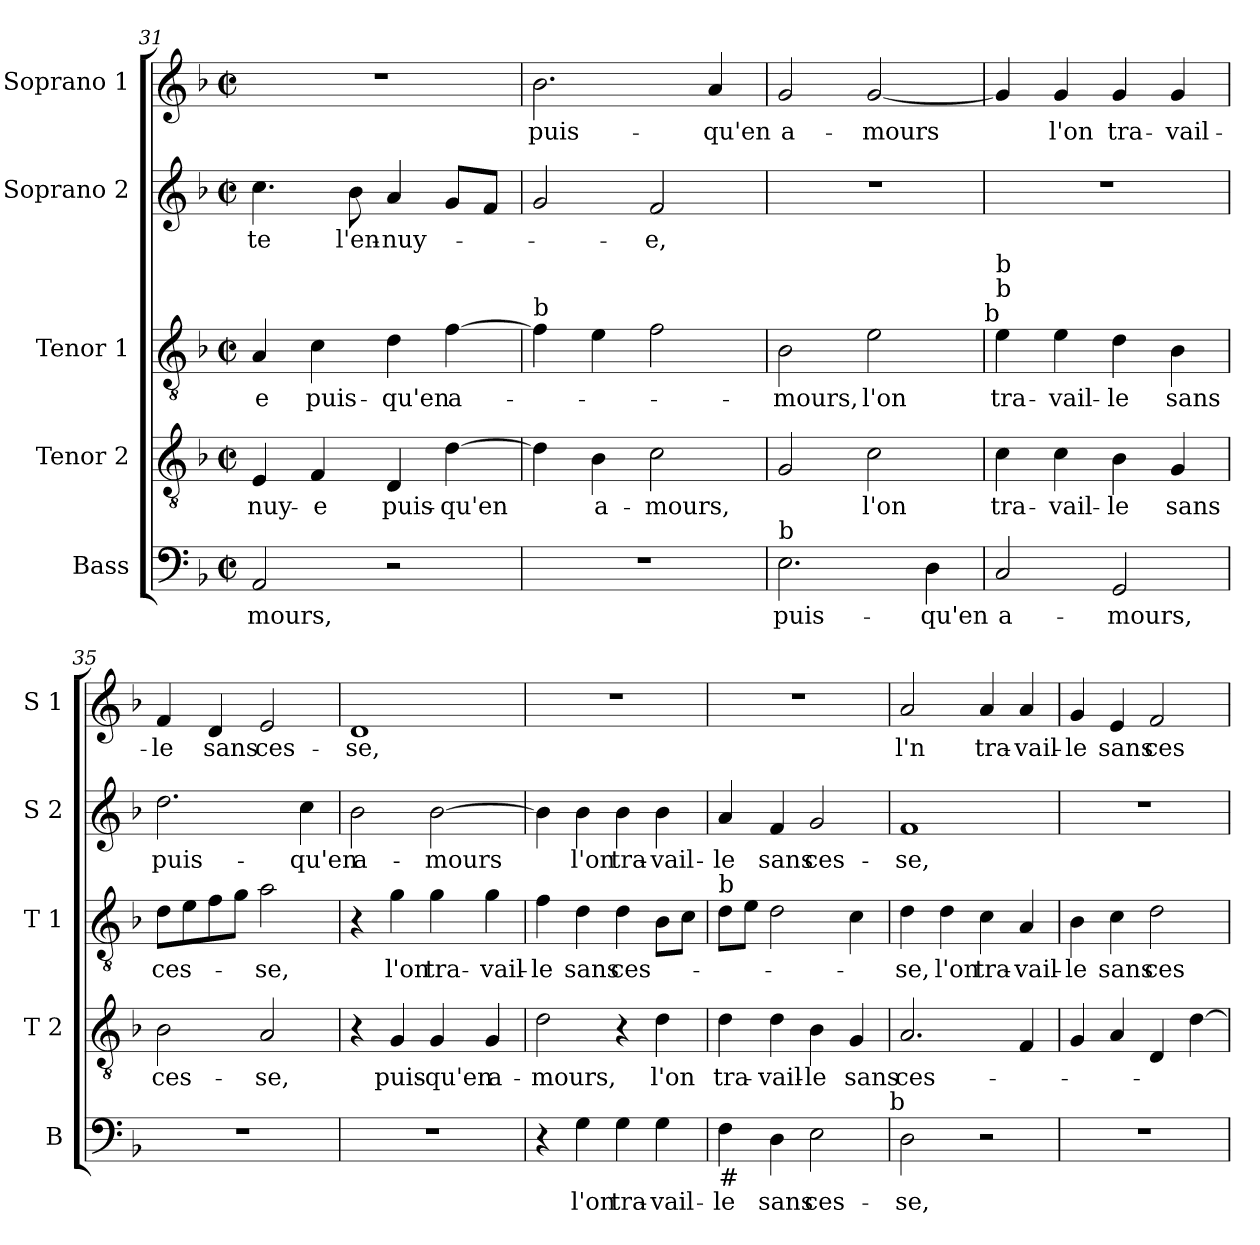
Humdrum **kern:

**kern	**text	**kern	**text	**kern	**text	**kern	**text	**kern	**text
*part5	*part5	*part4	*part4	*part3	*part3	*part2	*part2	*part1	*part1
*staff5	*staff5	*staff4	*staff4	*staff3	*staff3	*staff2	*staff2	*staff1	*staff1
*I"Bass	*	*I"Tenor 2	*	*I"Tenor 1	*	*I"Soprano 2	*	*I"Soprano 1	*
*I'B	*	*I'T 2	*	*I'T 1	*	*I'S 2	*	*I'S 1	*
!!LO:LB:g=z
*clefF4	*	*clefGv2	*	*clefGv2	*	*clefG2	*	*clefG2	*
*k[b-]	*	*k[b-]	*	*k[b-]	*	*k[b-]	*	*k[b-]	*
*F:	*	*F:	*	*F:	*	*F:	*	*F:	*
*M2/2	*	*M2/2	*	*M2/2	*	*M2/2	*	*M2/2	*
*met(c|)	*	*met(c|)	*	*met(c|)	*	*met(c|)	*	*met(c|)	*
=31	=31	=31	=31	=31	=31	=31	=31	=31	=31
2AA/	-mours,	4E/	-nuy-	4A/	-e	4.cc\	-te	1r	.
.	.	4F/	-e	4c\	puis-	.	.	.	.
.	.	.	.	.	.	8b-\	l'en-	.	.
2r	.	4D/	puis-	4d\	-qu'en	4a/	-nuy-	.	.
.	.	[4d\	-qu'en	[4f\	a-	8g/L	.	.	.
.	.	.	.	.	.	8f/J	.	.	.
=32	=32	=32	=32	=32	=32	=32	=32	=32	=32
!	!	!	!	!LO:TX:a:t=b	!	!	!	!	!
1r	.	4d\]	.	4f\]	.	2g/	.	2.b-\	puis-
.	.	4B-\	a-	4e\	.	.	.	.	.
.	.	2c\	-mours,	2f\	.	2f/	-e,	.	.
.	.	.	.	.	.	.	.	4a/	-qu'en
=33	=33	=33	=33	=33	=33	=33	=33	=33	=33
!LO:TX:a:t=b	!	!	!	!	!	!	!	!	!
2.E\	puis-	2G/	.	2B-\	-mours,	1r	.	2g/	a-
.	.	2c\	l'on	2e\	l'on	.	.	[2g/	-mours
4D\	-qu'en	.	.	.	.	.	.	.	.
!	!	!	!	!LO:TX:a:t=b	!	!	!	!	!
=34	=34	=34	=34	=34	=34	=34	=34	=34	=34
!	!	!	!	!LO:TX:a:t=b	!	!	!	!	!
!	!	!	!	!LO:TX:a:t=b	!	!	!	!	!
2C/	a-	4c\	tra-	4e\	tra-	1r	.	4g/]	.
.	.	4c\	-vail-	4e\	-vail-	.	.	4g/	l'on
2GG/	-mours,	4B-\	-le	4d\	-le	.	.	4g/	tra-
.	.	4G/	sans	4B-\	sans	.	.	4g/	-vail-
=35	=35	=35	=35	=35	=35	=35	=35	=35	=35
1r	.	2B-\	ces-	8d\L	ces-	2.dd\	puis-	4f/	-le
.	.	.	.	8e\	.	.	.	.	.
.	.	.	.	8f\	.	.	.	4d/	sans
.	.	.	.	8g\J	.	.	.	.	.
.	.	2A/	-se,	2a\	-se,	.	.	2e/	ces-
.	.	.	.	.	.	4cc\	-qu'en	.	.
!!LO:PB:g=z
=36	=36	=36	=36	=36	=36	=36	=36	=36	=36
1r	.	4r	.	4r	.	2b-\	a-	1d	-se,
.	.	4G/	puis-	4g\	l'on	.	.	.	.
.	.	4G/	-qu'en	4g\	tra-	[2b-\	-mours	.	.
.	.	4G/	a-	4g\	-vail-	.	.	.	.
=37	=37	=37	=37	=37	=37	=37	=37	=37	=37
4r	.	2d\	-mours,	4f\	-le	4b-\]	.	1r	.
4G\	l'on	.	.	4d\	sans	4b-\	l'on	.	.
4G\	tra-	4r	.	4d\	ces-	4b-\	tra-	.	.
4G\	-vail-	4d\	l'on	8B-\L	.	4b-\	-vail-	.	.
.	.	.	.	8c\J	.	.	.	.	.
=38	=38	=38	=38	=38	=38	=38	=38	=38	=38
!	!	!	!	!LO:TX:a:t=b	!	!	!	!	!
!LO:TX:b:t=#	!	!	!	!	!	!	!	!	!
4F\	-le	4d\	tra-	8d\L	.	4a/	-le	1r	.
.	.	.	.	8e\J	.	.	.	.	.
4D\	sans	4d\	-vail-	2d\	.	4f/	sans	.	.
2E\	ces-	4B-\	-le	.	.	2g/	ces-	.	.
.	.	4G/	sans	4c\	.	.	.	.	.
!LO:TX:a:t=b	!	!	!	!	!	!	!	!	!
=39	=39	=39	=39	=39	=39	=39	=39	=39	=39
2D\	-se,	2.A/	ces-	4d\	-se,	1f	-se,	2a/	l'n
.	.	.	.	4d\	l'on	.	.	.	.
2r	.	.	.	4c\	tra-	.	.	4a/	tra-
.	.	4F/	.	4A/	-vail-	.	.	4a/	-vail-
=40	=40	=40	=40	=40	=40	=40	=40	=40	=40
1r	.	4G/	.	4B-\	-le	1r	.	4g/	-le
.	.	4A/	.	4c\	sans	.	.	4e/	sans
.	.	4D/	.	2d\	ces-	.	.	2f/	ces-
.	.	[4d\	.	.	.	.	.	.	.
=	=	=	=	=	=	=	=	=	=
*-	*-	*-	*-	*-	*-	*-	*-	*-	*-
